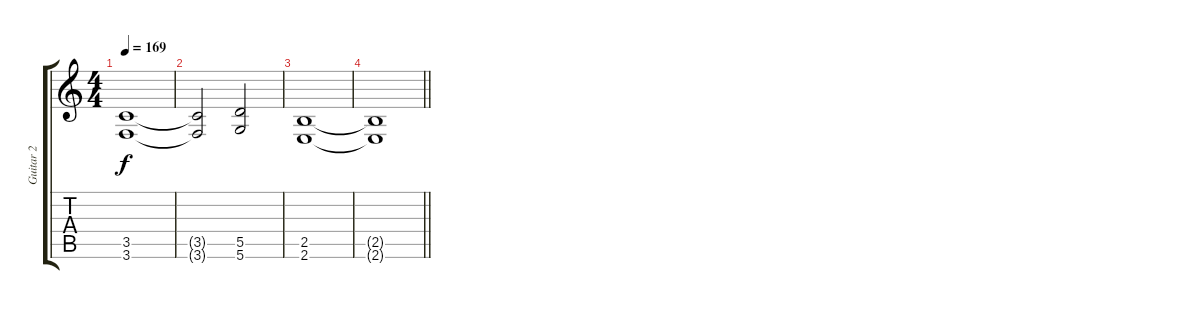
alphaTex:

\track ("Guitar 2" "Guitar 2") {instrument distortionguitar}
\staff {score tabs}
\tuning (E4 B3 G3 D3 A2 D2) {hide}
\ts (4 4)
\tempo 169
\clef g2
\ks c
(3.5 3.6).1{dy f} |
(3.5{t} 3.6{t}).2 (5.5 5.6).2 |
(2.5 2.6).1 |
\barLineRight lightlight
(2.5{t} 2.6{t}).1
